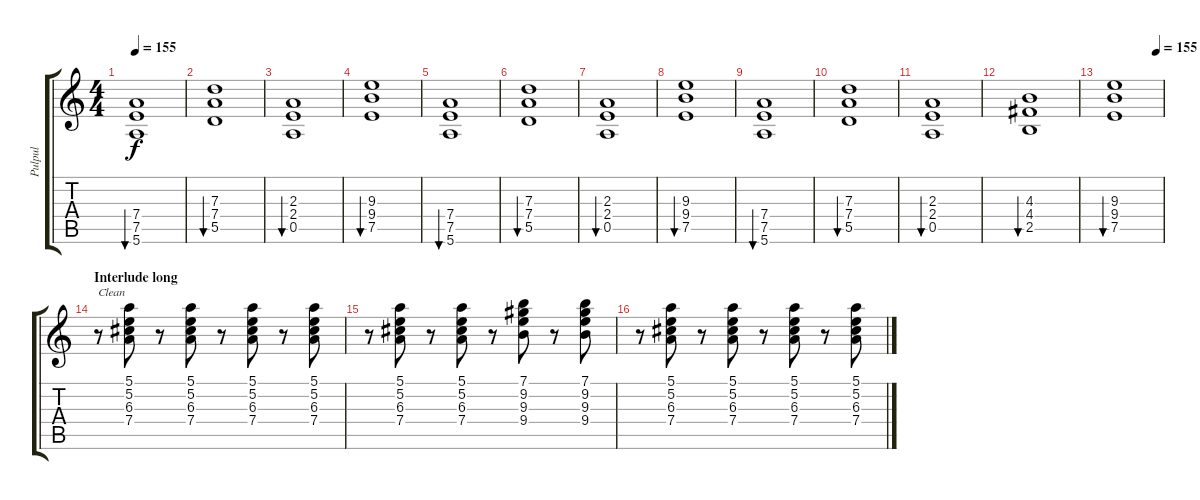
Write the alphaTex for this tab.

\track ("Pulpul" "Pulpul") {instrument electricguitarclean}
\staff {score tabs}
\tuning (E4 B3 G3 D3 A2 E2) {hide}
\ts (4 4)
\tempo 155
\clef g2
\ks c
(7.4 7.5 5.6).1{bu 60 dy f} |
(7.3 7.4 5.5).1{bu 60} |
(2.3 2.4 0.5).1{bu 60} |
(9.3 9.4 7.5).1{bu 60} |
(7.4 7.5 5.6).1{bu 60} |
(7.3 7.4 5.5).1{bu 60} |
(2.3 2.4 0.5).1{bu 60} |
(9.3 9.4 7.5).1{bu 60} |
(7.4 7.5 5.6).1{bu 60} |
(7.3 7.4 5.5).1{bu 60} |
(2.3 2.4 0.5).1{bu 60} |
(4.3 4.4 2.5).1{bu 60} |
\tempo (155 0.875)
(9.3 9.4 7.5).1{bu 60} |
\section ("" "Interlude long")
r.8{txt "Clean" volume 8 instrument electricguitarclean} (5.1 5.2 6.3 7.4).8 r.8 (5.1 5.2 6.3 7.4).8 r.8 (5.1 5.2 6.3 7.4).8 r.8 (5.1 5.2 6.3 7.4).8 |
r.8 (5.1 5.2 6.3 7.4).8 r.8 (5.1 5.2 6.3 7.4).8 r.8 (7.1 9.2 9.3 9.4).8 r.8 (7.1 9.2 9.3 9.4).8 |
r.8 (5.1 5.2 6.3 7.4).8 r.8 (5.1 5.2 6.3 7.4).8 r.8 (5.1 5.2 6.3 7.4).8 r.8 (5.1 5.2 6.3 7.4).8
